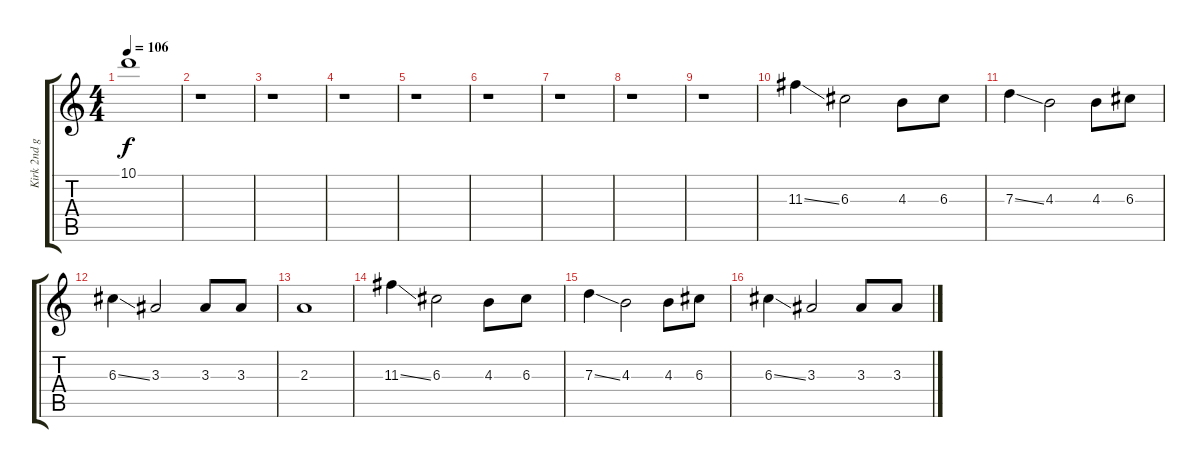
\track ("Kirk 2nd guitar" "Kirk 2nd g") {instrument distortionguitar}
\staff {score tabs}
\tuning (E4 B3 G3 D3 A2 E2) {hide}
\ts (4 4)
\tempo 106
\clef g2
\ks c
10.1{t}.1{dy f} |
r.1 |
r.1 |
r.1 |
r.1 |
r.1 |
r.1 |
r.1 |
r.1 |
11.3{ss}.4 6.3.2 4.3.8 6.3.8 |
7.3{ss}.4 4.3.2 4.3.8 6.3.8 |
6.3{ss}.4 3.3.2 3.3.8 3.3.8 |
2.3.1 |
11.3{ss}.4 6.3.2 4.3.8 6.3.8 |
7.3{ss}.4 4.3.2 4.3.8 6.3.8 |
6.3{ss}.4 3.3.2 3.3.8 3.3.8
